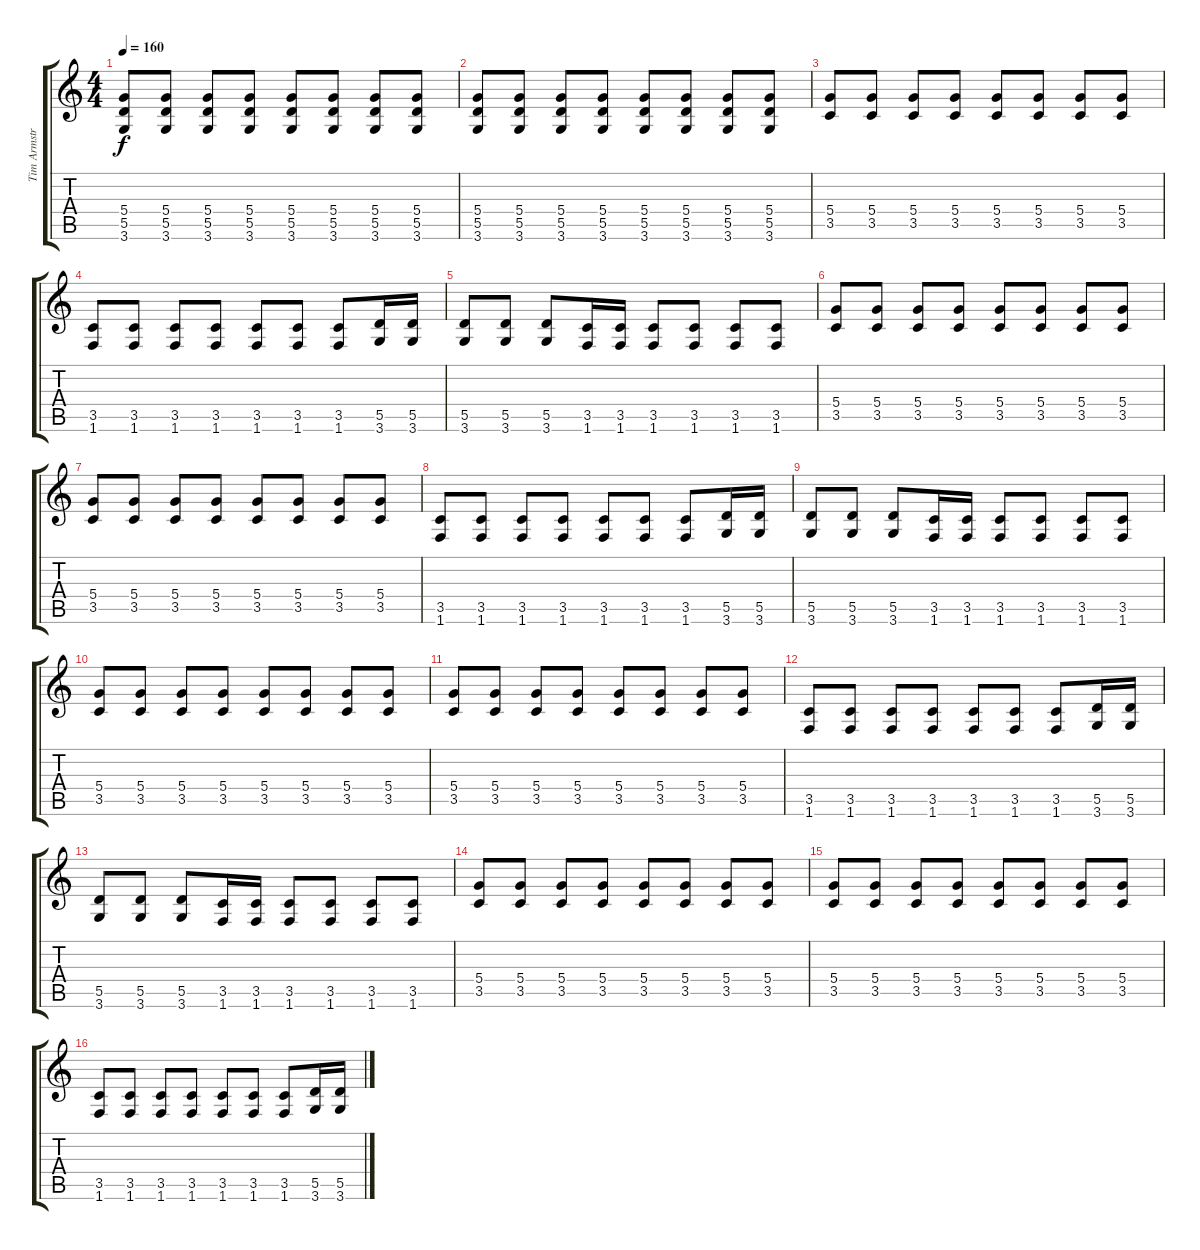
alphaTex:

\track ("Tim Armstrong" "Tim Armstr") {instrument overdrivenguitar}
\staff {score tabs}
\tuning (E4 B3 G3 D3 A2 E2) {hide}
\ts (4 4)
\tempo 160
\clef g2
\ks c
(5.4 5.5 3.6).8{dy f} (5.4 5.5 3.6).8 (5.4 5.5 3.6).8 (5.4 5.5 3.6).8 (5.4 5.5 3.6).8 (5.4 5.5 3.6).8 (5.4 5.5 3.6).8 (5.4 5.5 3.6).8 |
(5.4 5.5 3.6).8 (5.4 5.5 3.6).8 (5.4 5.5 3.6).8 (5.4 5.5 3.6).8 (5.4 5.5 3.6).8 (5.4 5.5 3.6).8 (5.4 5.5 3.6).8 (5.4 5.5 3.6).8 |
(5.4 3.5).8 (5.4 3.5).8 (5.4 3.5).8 (5.4 3.5).8 (5.4 3.5).8 (5.4 3.5).8 (5.4 3.5).8 (5.4 3.5).8 |
(3.5 1.6).8 (3.5 1.6).8 (3.5 1.6).8 (3.5 1.6).8 (3.5 1.6).8 (3.5 1.6).8 (3.5 1.6).8 (5.5 3.6).16 (5.5 3.6).16 |
(5.5 3.6).8 (5.5 3.6).8 (5.5 3.6).8 (3.5 1.6).16 (3.5 1.6).16 (3.5 1.6).8 (3.5 1.6).8 (3.5 1.6).8 (3.5 1.6).8 |
(5.4 3.5).8 (5.4 3.5).8 (5.4 3.5).8 (5.4 3.5).8 (5.4 3.5).8 (5.4 3.5).8 (5.4 3.5).8 (5.4 3.5).8 |
(5.4 3.5).8 (5.4 3.5).8 (5.4 3.5).8 (5.4 3.5).8 (5.4 3.5).8 (5.4 3.5).8 (5.4 3.5).8 (5.4 3.5).8 |
(3.5 1.6).8 (3.5 1.6).8 (3.5 1.6).8 (3.5 1.6).8 (3.5 1.6).8 (3.5 1.6).8 (3.5 1.6).8 (5.5 3.6).16 (5.5 3.6).16 |
(5.5 3.6).8 (5.5 3.6).8 (5.5 3.6).8 (3.5 1.6).16 (3.5 1.6).16 (3.5 1.6).8 (3.5 1.6).8 (3.5 1.6).8 (3.5 1.6).8 |
(5.4 3.5).8 (5.4 3.5).8 (5.4 3.5).8 (5.4 3.5).8 (5.4 3.5).8 (5.4 3.5).8 (5.4 3.5).8 (5.4 3.5).8 |
(5.4 3.5).8 (5.4 3.5).8 (5.4 3.5).8 (5.4 3.5).8 (5.4 3.5).8 (5.4 3.5).8 (5.4 3.5).8 (5.4 3.5).8 |
(3.5 1.6).8 (3.5 1.6).8 (3.5 1.6).8 (3.5 1.6).8 (3.5 1.6).8 (3.5 1.6).8 (3.5 1.6).8 (5.5 3.6).16 (5.5 3.6).16 |
(5.5 3.6).8 (5.5 3.6).8 (5.5 3.6).8 (3.5 1.6).16 (3.5 1.6).16 (3.5 1.6).8 (3.5 1.6).8 (3.5 1.6).8 (3.5 1.6).8 |
(5.4 3.5).8 (5.4 3.5).8 (5.4 3.5).8 (5.4 3.5).8 (5.4 3.5).8 (5.4 3.5).8 (5.4 3.5).8 (5.4 3.5).8 |
(5.4 3.5).8 (5.4 3.5).8 (5.4 3.5).8 (5.4 3.5).8 (5.4 3.5).8 (5.4 3.5).8 (5.4 3.5).8 (5.4 3.5).8 |
(3.5 1.6).8 (3.5 1.6).8 (3.5 1.6).8 (3.5 1.6).8 (3.5 1.6).8 (3.5 1.6).8 (3.5 1.6).8 (5.5 3.6).16 (5.5 3.6).16
